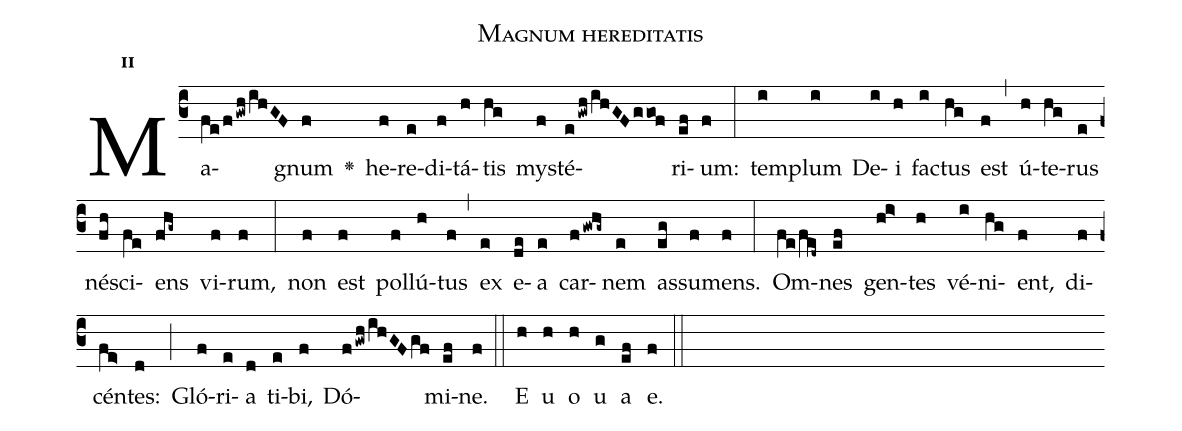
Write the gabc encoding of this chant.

name:Magnum hereditatis;
office-part:Antiphona;
mode:2;
%%
initial-style: 1;
name: Magnum hereditatis
book: Antiphonae & Responsoria/Tomus I, p. 104;
occasion: Die 1 Ianuarii;
office-part: Vesperae I Ant E;
user-notes: ;
commentary: ;
annotation: 2a;
centering-scheme: english;
fontsize: 12;
font: OFLSortsMillGoudy;
height: 11;
width: 4.5;
%%
(c3)Ma(fe/fgwh/ihGF)gnum(f) <v>\greheightstar</v>() he(f)re(e)di(f)tá(h)tis(hg) my(f)sté(egwh/ihGFggof)ri(ef)um:(f) (:) tem(i)plum(i) De(i)i(h) fa(i)ctus(hg) est(f) (,) ú(h)te(hg)rus(e) né(fh)sci(fe)ens(fhg~) vi(f)rum,(f) (:) non(f) est(f) pol(f)lú(h)tus(f) (,) ex(e) e(de)a(e) car(fgwhg~)nem(e) as(eg)su(f)mens.(f) (:) Om(fe/fV/[-0.3]ed~)nes(ef) gen(hi>)tes(h) vé(i)ni(hg)ent,(f) di(f)cén(fe>)tes:(d) (;) Gló(f)ri(e)a(d) ti(e)bi,(f) Dó(fgwh/ihGFgf)mi(ef)ne.(f) (::)
E(h) u(h) o(h) u(g) a(ef) e.(f) (::)
